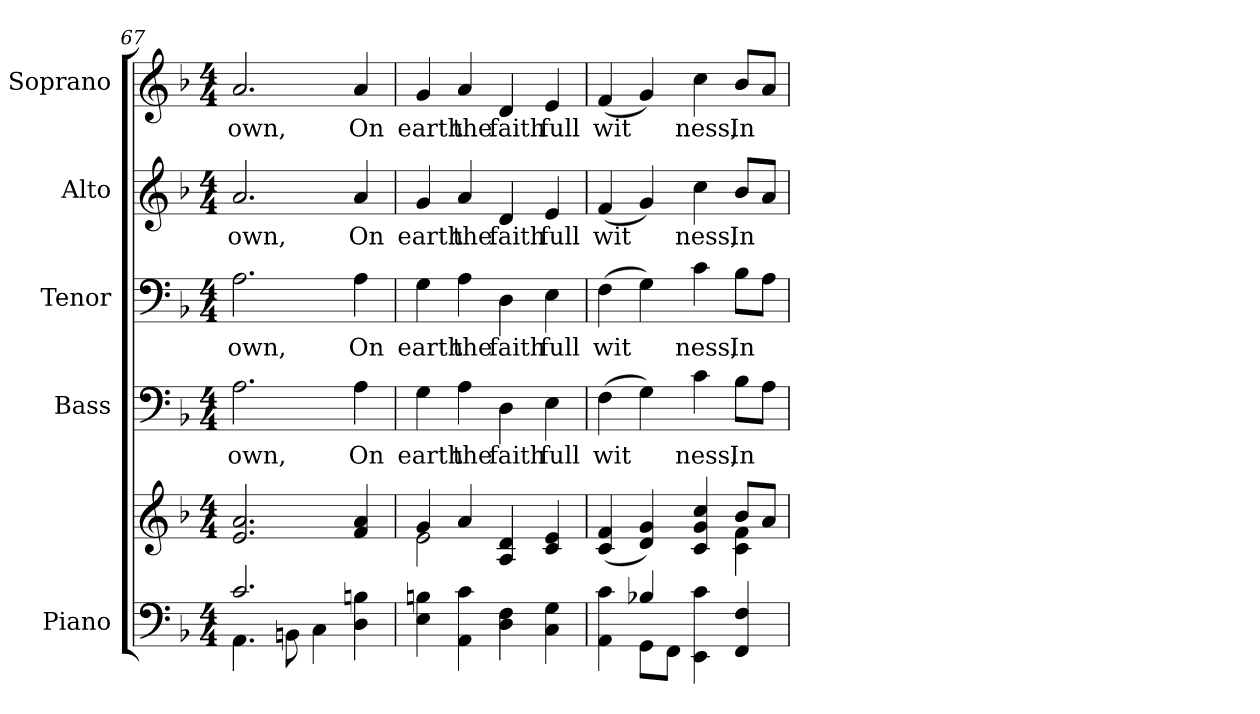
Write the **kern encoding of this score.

**kern	**kern	**kern	**text	**kern	**text	**kern	**text	**kern	**text
*part5	*part5	*part4	*part4	*part3	*part3	*part2	*part2	*part1	*part1
*staff6	*staff5	*staff4	*staff4	*staff3	*staff3	*staff2	*staff2	*staff1	*staff1
*I"Piano	*	*I"Bass	*	*I"Tenor	*	*I"Alto	*	*I"Soprano	*
*I'Pno.	*	*I'B.	*	*I'T.	*	*I'A.	*	*I'S.	*
*clefF4	*clefG2	*clefF4	*	*clefF4	*	*clefG2	*	*clefG2	*
*k[b-]	*k[b-]	*k[b-]	*	*k[b-]	*	*k[b-]	*	*k[b-]	*
*F:	*F:	*F:	*	*F:	*	*F:	*	*F:	*
*M4/4	*M4/4	*M4/4	*	*M4/4	*	*M4/4	*	*M4/4	*
=67	=67	=67	=67	=67	=67	=67	=67	=67	=67
*^	*	*	*	*	*	*	*	*	*
!	!	!	!	!LO:LY:b:color=#000000	!	!	!	!	!	!
!	!	!	!	!	!	!LO:LY:b:color=#000000	!	!	!	!
!	!	!	!	!	!	!	!	!LO:LY:b:color=#000000	!	!
!	!	!	!	!	!	!	!	!	!	!LO:LY:b:color=#000000
2.ci/	4.AAi\	2.ei/ 2.ai	2.Ai\	own,	2.Ai\	own,	2.ai/	own,	2.ai/	own,
.	8BBni\	.	.	.	.	.	.	.	.	.
.	4Ci\	.	.	.	.	.	.	.	.	.
!	!	!	!	!LO:LY:b:color=#000000	!	!	!	!	!	!
!	!	!	!	!	!	!LO:LY:b:color=#000000	!	!	!	!
!	!	!	!	!	!	!	!	!LO:LY:b:color=#000000	!	!
!	!	!	!	!	!	!	!	!	!	!LO:LY:b:color=#000000
4Di\ 4Bni	4ryy	4fi/ 4ai	4Ai\	On	4Ai\	On	4ai/	On	4ai/	On
*v	*v	*	*	*	*	*	*	*	*	*
!!LO:PB:g=z
=68	=68	=68	=68	=68	=68	=68	=68	=68	=68
*	*^	*	*	*	*	*	*	*	*
*^	*	*	*	*	*	*	*	*	*	*
!	!	!	!	!	!LO:LY:b:color=#000000	!	!	!	!	!	!
*v	*v	*	*	*	*	*	*	*	*	*	*
*^	*	*	*	*	*	*	*	*	*	*
!	!	!	!	!	!	!	!LO:LY:b:color=#000000	!	!	!	!
*v	*v	*	*	*	*	*	*	*	*	*	*
*^	*	*	*	*	*	*	*	*	*	*
!	!	!	!	!	!	!	!	!	!LO:LY:b:color=#000000	!	!
*v	*v	*	*	*	*	*	*	*	*	*	*
*^	*	*	*	*	*	*	*	*	*	*
!	!	!	!	!	!	!	!	!	!	!	!LO:LY:b:color=#000000
*v	*v	*	*	*	*	*	*	*	*	*	*
4Ei\ 4Bni	4gi/	2ei\	4Gi\	earth	4Gi\	earth	4gi/	earth	4gi/	earth
!	!	!	!	!LO:LY:b:color=#000000	!	!	!	!	!	!
!	!	!	!	!	!	!LO:LY:b:color=#000000	!	!	!	!
!	!	!	!	!	!	!	!	!LO:LY:b:color=#000000	!	!
!	!	!	!	!	!	!	!	!	!	!LO:LY:b:color=#000000
4AAi\ 4ci	4ai/	.	4Ai\	the	4Ai\	the	4ai/	the	4ai/	the
!	!	!	!	!LO:LY:b:color=#000000	!	!	!	!	!	!
!	!	!	!	!	!	!LO:LY:b:color=#000000	!	!	!	!
!	!	!	!	!	!	!	!	!LO:LY:b:color=#000000	!	!
!	!	!	!	!	!	!	!	!	!	!LO:LY:b:color=#000000
4Di\ 4Fi	4Ai/ 4di	2ryy	4Di\	faith	4Di\	faith	4di/	faith	4di/	faith
!	!	!	!	!LO:LY:b:color=#000000	!	!	!	!	!	!
!	!	!	!	!	!	!LO:LY:b:color=#000000	!	!	!	!
!	!	!	!	!	!	!	!	!LO:LY:b:color=#000000	!	!
!	!	!	!	!	!	!	!	!	!	!LO:LY:b:color=#000000
4Ci\ 4Gi	4ci/ 4ei	.	4Ei\	full	4Ei\	full	4ei/	full	4ei/	full
=69	=69	=69	=69	=69	=69	=69	=69	=69	=69	=69
*^	*	*	*	*	*	*	*	*	*	*
!	!	!	!	!	!LO:LY:b:color=#000000	!	!	!	!	!	!
!	!	!	!	!	!	!	!LO:LY:b:color=#000000	!	!	!	!
!	!	!	!	!	!	!	!	!	!LO:LY:b:color=#000000	!	!
!	!	!	!	!	!	!	!	!	!	!	!LO:LY:b:color=#000000
4AAi\ 4ci	4ryy	(4ci/ 4fi	2ryy	(4Fi\	wit	(4Fi\	wit	(4fi/	wit	(4fi/	wit
4B-Xi/	8GGi\L	4di/ 4gi)	.	4Gi\)	.	4Gi\)	.	4gi/)	.	4gi/)	.
.	8FFi\J	.	.	.	.	.	.	.	.	.	.
!	!	!	!	!	!LO:LY:b:color=#000000	!	!	!	!	!	!
!	!	!	!	!	!	!	!LO:LY:b:color=#000000	!	!	!	!
!	!	!	!	!	!	!	!	!	!LO:LY:b:color=#000000	!	!
!	!	!	!	!	!	!	!	!	!	!	!LO:LY:b:color=#000000
4EEi\ 4ci	2ryy	4ci/ 4gi 4cci	4ryy	4ci\	ness,	4ci\	ness,	4cci\	ness,	4cci\	ness,
!	!	!	!	!	!LO:LY:b:color=#000000	!	!	!	!	!	!
!	!	!	!	!	!	!	!LO:LY:b:color=#000000	!	!	!	!
!	!	!	!	!	!	!	!	!	!LO:LY:b:color=#000000	!	!
!	!	!	!	!	!	!	!	!	!	!	!LO:LY:b:color=#000000
4FFi/ 4Fi	.	8b-i/L	4ci\ 4fi	8B-i\L	In	8B-i\L	In	8b-i/L	In	8b-i/L	In
.	.	8ai/J	.	8Ai\J	.	8Ai\J	.	8ai/J	.	8ai/J	.
*v	*v	*	*	*	*	*	*	*	*	*	*
*	*v	*v	*	*	*	*	*	*	*	*
=	=	=	=	=	=	=	=	=	=
*-	*-	*-	*-	*-	*-	*-	*-	*-	*-
